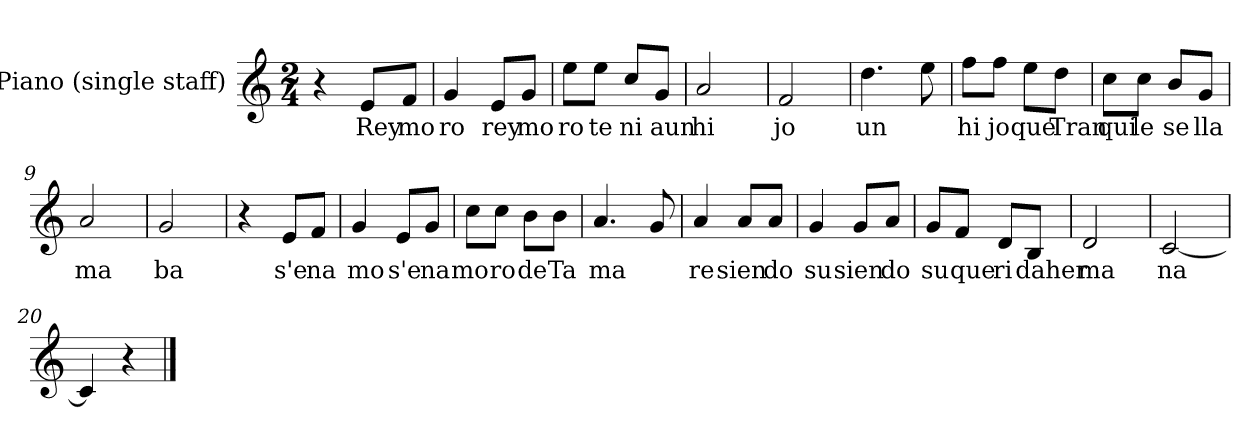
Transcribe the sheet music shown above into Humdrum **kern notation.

**kern	**text
*part1	*part1
*staff1	*staff1
*I"Piano (single staff)	*
*I'Pno.	*
*stria5	*
*clefG2	*
*k[]	*
*C:	*
*M2/4	*
*MM100	*
=1	=1
4r	.
8e/L	Rey
8f/J	mo
=2	=2
4g/	ro
8e/L	rey
8g/J	mo
=3	=3
8ee\L	ro
8ee\J	te
8cc/L	ni
8g/J	aun
=4	=4
2a/	hi
=5	=5
2f/	jo
=6	=6
4.dd\	un
8ee\	.
=7	=7
8ff\L	hi
8ff\J	jo
8ee\L	que
8dd\J	Tran
=8	=8
8cc\L	qui
8cc\J	le
8b/L	se
8g/J	lla
=9	=9
2a/	ma
=10	=10
2g/	ba
=11	=11
4r	.
8e/L	s'e
8f/J	na
=12	=12
4g/	mo
8e/L	s'e
8g/J	na
=13	=13
8cc\L	mo
8cc\J	ro
8b\L	de
8b\J	Ta
=14	=14
4.a/	ma
8g/	.
=15	=15
4a/	re
8a/L	sien
8a/J	do
=16	=16
4g/	su
8g/L	sien
8a/J	do
=17	=17
8g/L	su
8f/J	que
8d/L	ri
8B/J	daher
=18	=18
2d/	ma
=19	=19
[2c/	na
=20	=20
4c/]	.
4r	.
==	==
*-	*-
